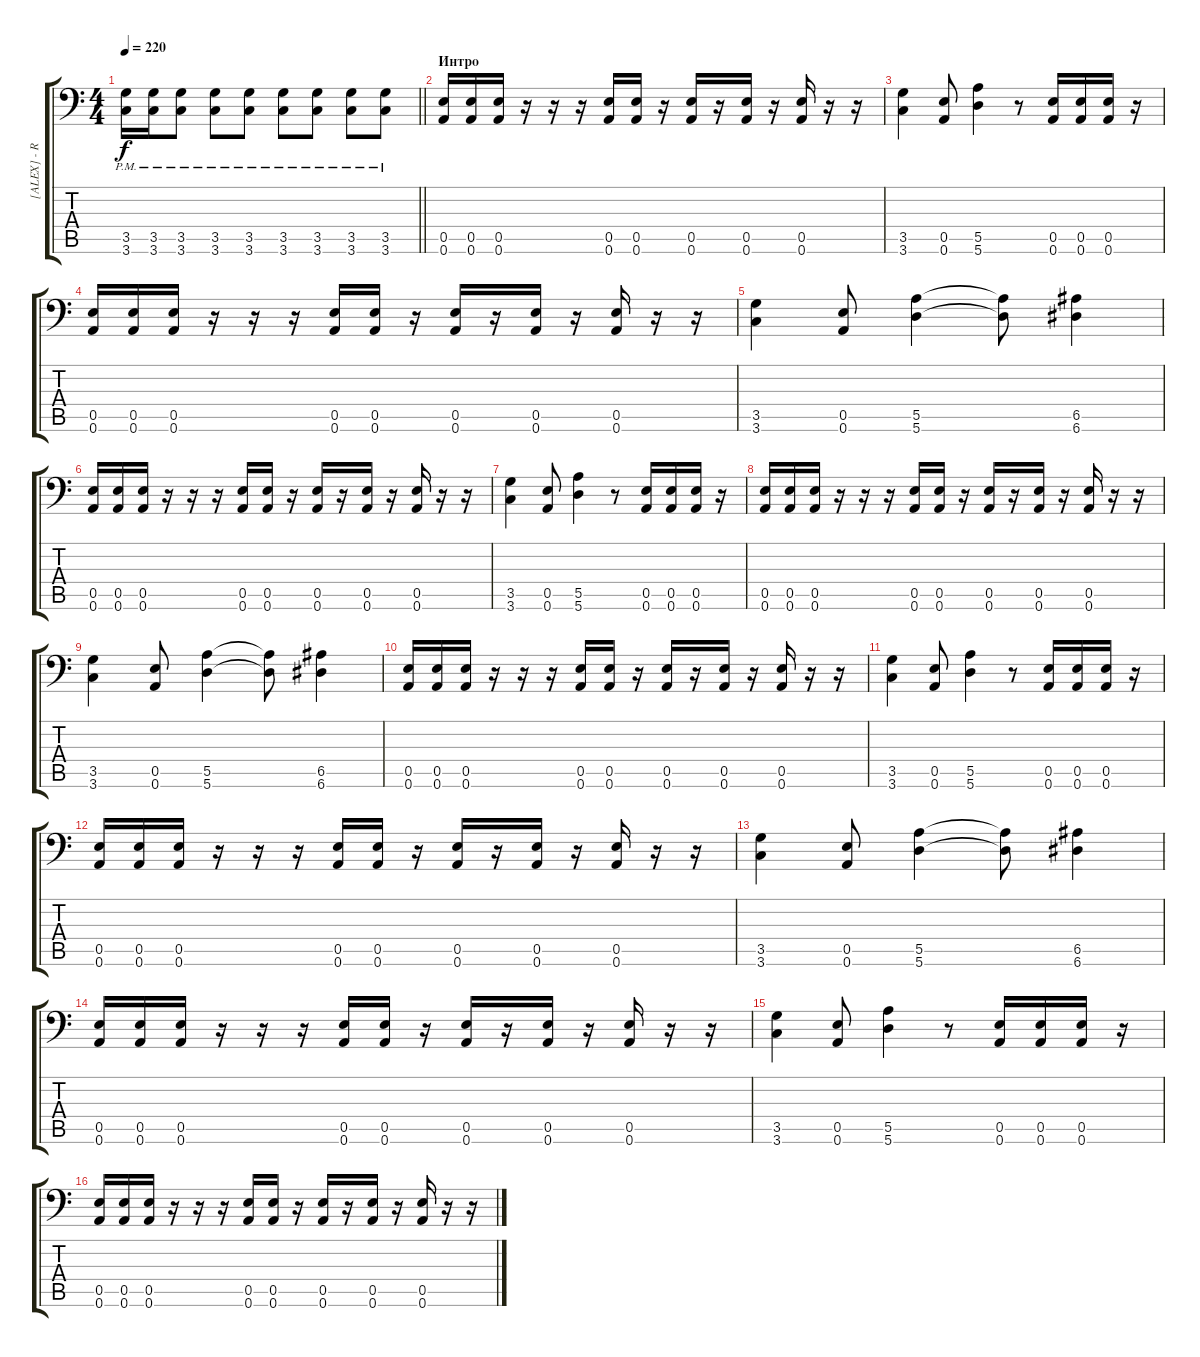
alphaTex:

\track ("[ALEX] - Rhythm" "[ALEX] - R") {instrument distortionguitar}
\staff {score tabs}
\tuning (B3 Gb3 D3 A2 E2 A1) {hide}
\ts (4 4)
\tempo 220
\clef f4
\barLineRight lightlight
\ks c
(3.5{pm} 3.6{pm}).16{dy f} (3.5{pm} 3.6{pm}).16 (3.5{pm} 3.6{pm}).8 (3.5{pm} 3.6{pm}).8 (3.5{pm} 3.6{pm}).8 (3.5{pm} 3.6{pm}).8 (3.5{pm} 3.6{pm}).8 (3.5{pm} 3.6{pm}).8 (3.5{pm} 3.6{pm}).8 |
\section ("" "Интро")
(0.5 0.6).16 (0.5 0.6).16 (0.5 0.6).16 r.16 r.16 r.16 (0.5 0.6).16 (0.5 0.6).16 r.16 (0.5 0.6).16 r.16 (0.5 0.6).16 r.16 (0.5 0.6).16 r.16 r.16 |
(3.5 3.6).4 (0.5 0.6).8 (5.5 5.6).4 r.8 (0.5 0.6).16 (0.5 0.6).16 (0.5 0.6).16 r.16 |
(0.5 0.6).16 (0.5 0.6).16 (0.5 0.6).16 r.16 r.16 r.16 (0.5 0.6).16 (0.5 0.6).16 r.16 (0.5 0.6).16 r.16 (0.5 0.6).16 r.16 (0.5 0.6).16 r.16 r.16 |
(3.5 3.6).4 (0.5 0.6).8 (5.5 5.6).4 (5.5{t} 5.6{t}).8 (6.5 6.6).4 |
(0.5 0.6).16 (0.5 0.6).16 (0.5 0.6).16 r.16 r.16 r.16 (0.5 0.6).16 (0.5 0.6).16 r.16 (0.5 0.6).16 r.16 (0.5 0.6).16 r.16 (0.5 0.6).16 r.16 r.16 |
(3.5 3.6).4 (0.5 0.6).8 (5.5 5.6).4 r.8 (0.5 0.6).16 (0.5 0.6).16 (0.5 0.6).16 r.16 |
(0.5 0.6).16 (0.5 0.6).16 (0.5 0.6).16 r.16 r.16 r.16 (0.5 0.6).16 (0.5 0.6).16 r.16 (0.5 0.6).16 r.16 (0.5 0.6).16 r.16 (0.5 0.6).16 r.16 r.16 |
(3.5 3.6).4 (0.5 0.6).8 (5.5 5.6).4 (5.5{t} 5.6{t}).8 (6.5 6.6).4 |
(0.5 0.6).16 (0.5 0.6).16 (0.5 0.6).16 r.16 r.16 r.16 (0.5 0.6).16 (0.5 0.6).16 r.16 (0.5 0.6).16 r.16 (0.5 0.6).16 r.16 (0.5 0.6).16 r.16 r.16 |
(3.5 3.6).4 (0.5 0.6).8 (5.5 5.6).4 r.8 (0.5 0.6).16 (0.5 0.6).16 (0.5 0.6).16 r.16 |
(0.5 0.6).16 (0.5 0.6).16 (0.5 0.6).16 r.16 r.16 r.16 (0.5 0.6).16 (0.5 0.6).16 r.16 (0.5 0.6).16 r.16 (0.5 0.6).16 r.16 (0.5 0.6).16 r.16 r.16 |
(3.5 3.6).4 (0.5 0.6).8 (5.5 5.6).4 (5.5{t} 5.6{t}).8 (6.5 6.6).4 |
(0.5 0.6).16 (0.5 0.6).16 (0.5 0.6).16 r.16 r.16 r.16 (0.5 0.6).16 (0.5 0.6).16 r.16 (0.5 0.6).16 r.16 (0.5 0.6).16 r.16 (0.5 0.6).16 r.16 r.16 |
(3.5 3.6).4 (0.5 0.6).8 (5.5 5.6).4 r.8 (0.5 0.6).16 (0.5 0.6).16 (0.5 0.6).16 r.16 |
(0.5 0.6).16 (0.5 0.6).16 (0.5 0.6).16 r.16 r.16 r.16 (0.5 0.6).16 (0.5 0.6).16 r.16 (0.5 0.6).16 r.16 (0.5 0.6).16 r.16 (0.5 0.6).16 r.16 r.16
